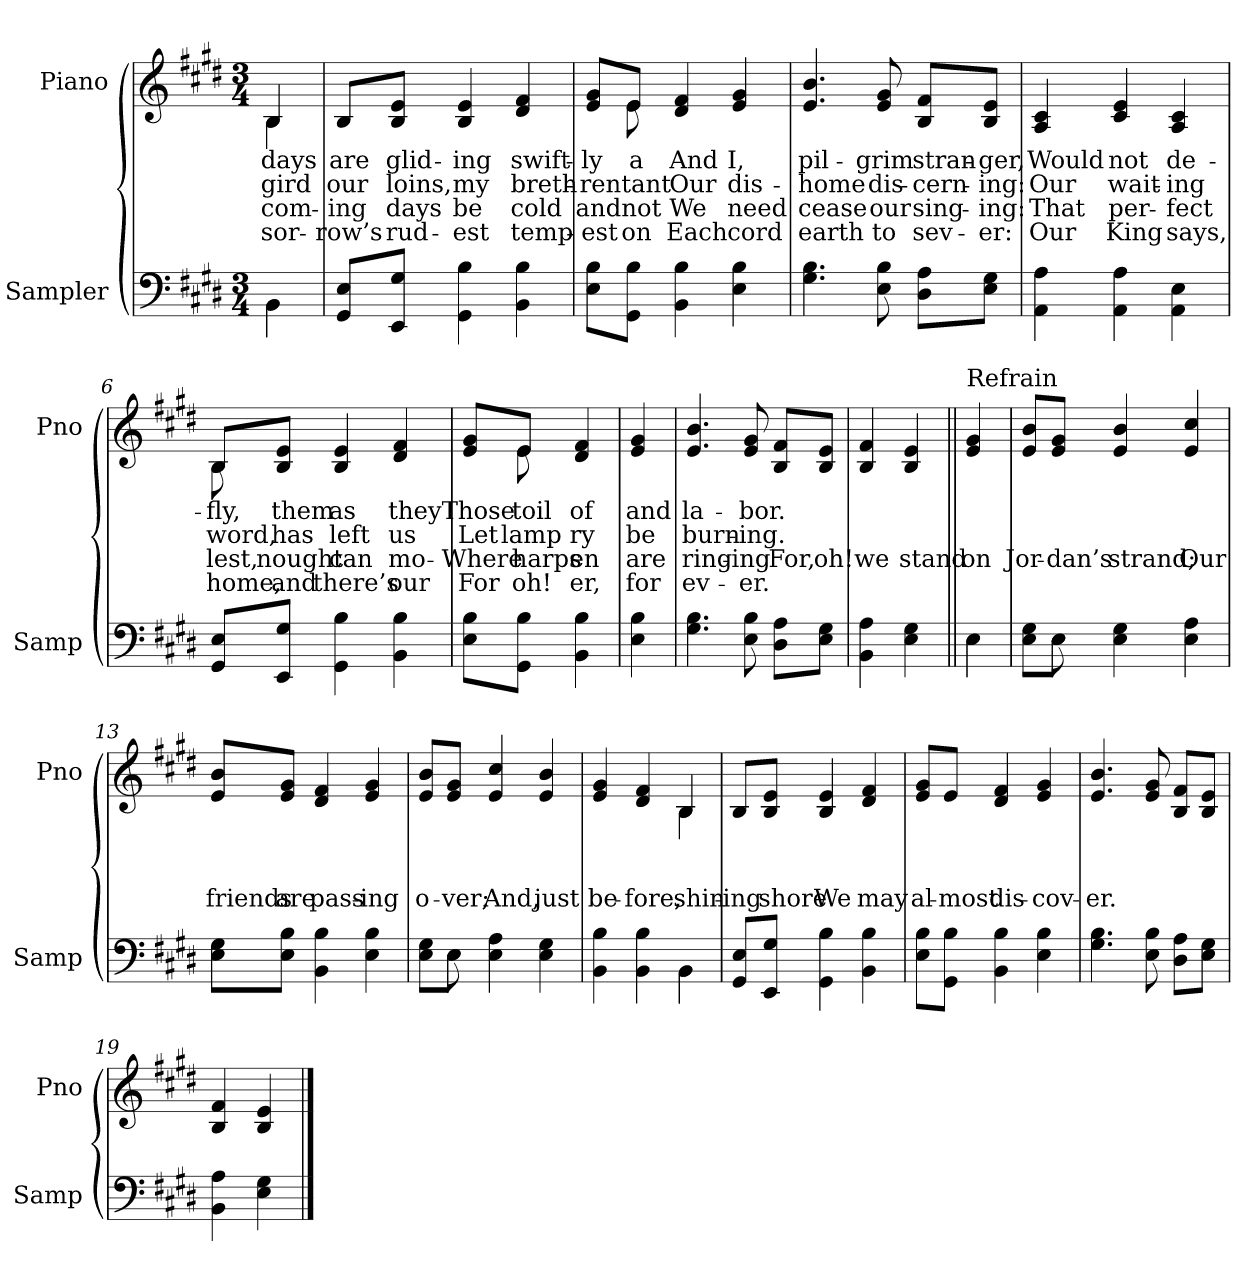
**kern	**kern	**text	**text	**text	**text
*part2	*part1	*part1	*part1	*part1	*part1
*staff2	*staff1	*staff1	*staff1	*staff1	*staff1
*I"Sampler	*I"Piano	*	*	*	*
*I'Samp	*I'Pno	*	*	*	*
*clefF4	*clefG2	*	*	*	*
*ITrd-2c-3	*ITrd-2c-3	*	*	*	*
*k[f#]	*k[f#]	*	*	*	*
*G:	*G:	*	*	*	*
*M3/4	*M3/4	*	*	*	*
=1	=1	=1	=1	=1	=1
*^	*^	*	*	*	*
4D\	4D	4d/	4d	days	gird	com-	sor-
*v	*v	*	*	*	*	*	*
*	*v	*v	*	*	*	*
=2	=2	=2	=2	=2	=2
8BB/ 8G/L	8d/L	are	our	-ing	-row’s
8GG/ 8B/J	8d/ 8g/J	glid-	loins,	days	rud-
4BB\ 4d\	4d 4g	-ing	my	be	-est
4D\ 4d\	4f# 4a	swift-	breth-	cold	temp-
=3	=3	=3	=3	=3	=3
*	*^	*	*	*	*
8G\ 8d\L	8g/ 8b/L	8ryy	-ly	-ren	and	-est
8BB\ 8d\J	8g/J	8g	a	-tant	not	on
4D\ 4d\	4f# 4a	2ryy	And	Our	We	Each
4G\ 4d\	4g 4b	.	I,	dis-	need	cord
*	*v	*v	*	*	*	*
=4	=4	=4	=4	=4	=4
4.B\ 4.d\	4.g 4.dd	pil-	home	cease	earth
8G\ 8d\	8g 8b	-grim	dis-	our	to
8F#\ 8c\L	8d/ 8a/L	stran-	-cern-	sing-	sev-
8G\ 8B\J	8d/ 8g/J	-ger,	-ing:	-ing:	-er:
=5	=5	=5	=5	=5	=5
4C\ 4c\	4c 4e	Would	Our	That	Our
4C\ 4c\	4e 4g	not	wait-	per-	King
4C\ 4G\	4c 4e	de-	-ing	-fect	says,
=6	=6	=6	=6	=6	=6
*	*^	*	*	*	*
8BB/ 8G/L	8d/L	8d	fly,	word,	-lest,	home,
8GG/ 8B/J	8d/ 8g/J	2ryy	them	has	nought	and
4BB\ 4d\	4d 4g	.	as	left	can	there’s
4D\ 4d\	4f# 4a	.	they	us	mo-	our
.	.	8ryy	.	.	.	.
=7	=7	=7	=7	=7	=7	=7
8G\ 8d\L	8g/ 8b/L	8ryy	Those	Let	Where	For
8BB\ 8d\J	8g/J	8g	toil	lamp	harps	oh!
4D\ 4d\	4f# 4a	4ryy	of	-ry	-en	-er,
*	*v	*v	*	*	*	*
=8	=8	=8	=8	=8	=8
4G\ 4d\	4g 4b	and	be	are	for
=9	=9	=9	=9	=9	=9
4.B\ 4.d\	4.g 4.dd	la-	burn-	ring-	ev-
8G\ 8d\	8g 8b	-bor.	-ing.	-ing	-er.
8F#\ 8c\L	8d/ 8a/L	.	.	For,	.
8G\ 8B\J	8d/ 8g/J	.	.	oh!	.
=10	=10	=10	=10	=10	=10
4D\ 4c\	4d 4a	.	.	we	.
4G\ 4B\	4d 4g	.	.	stand	.
=11||	=11||	=11||	=11||	=11||	=11||
*^	*	*	*	*	*
!	!	!LO:TX:t=Refrain	!	!	!	!
4G\	4G	4g 4b	.	.	on	.
=12	=12	=12	=12	=12	=12	=12
8G\ 8B\L	8ryy	8g/ 8dd/L	.	.	Jor-	.
8G\J	8G	8g/ 8b/J	.	.	-dan’s	.
4G\ 4B\	2ryy	4g 4dd	.	.	strand;	.
4G\ 4c\	.	4g 4ee	.	.	Our	.
*v	*v	*	*	*	*	*
=13	=13	=13	=13	=13	=13
8G\ 8B\L	8g/ 8dd/L	.	.	friends	.
8G\ 8d\J	8g/ 8b/J	.	.	are	.
4D\ 4d\	4f# 4a	.	.	pass-	.
4G\ 4d\	4g 4b	.	.	-ing	.
=14	=14	=14	=14	=14	=14
*^	*	*	*	*	*
8G\ 8B\L	8ryy	8g/ 8dd/L	.	.	o-	.
8G\J	8G	8g/ 8b/J	.	.	-ver;	.
4G\ 4c\	2ryy	4g 4ee	.	.	And,	.
4G\ 4B\	.	4g 4dd	.	.	just	.
=15	=15	=15	=15	=15	=15	=15
*	*	*^	*	*	*	*
4D\ 4d\	2ryy	4g 4b	2ryy	.	.	be-	.
4D\ 4d\	.	4f# 4a	.	.	.	-fore,	.
4D\	4D	4d/	4d	.	.	shin-	.
*v	*v	*	*	*	*	*	*
*	*v	*v	*	*	*	*
=16	=16	=16	=16	=16	=16
8BB/ 8G/L	8d/L	.	.	-ing	.
8GG/ 8B/J	8d/ 8g/J	.	.	shore	.
4BB\ 4d\	4d 4g	.	.	We	.
4D\ 4d\	4f# 4a	.	.	may	.
=17	=17	=17	=17	=17	=17
8G\ 8d\L	8g/ 8b/L	.	.	al-	.
8BB\ 8d\J	8g/J	.	.	-most	.
4D\ 4d\	4f# 4a	.	.	dis-	.
4G\ 4d\	4g 4b	.	.	-cov-	.
=18	=18	=18	=18	=18	=18
4.B\ 4.d\	4.g 4.dd	.	.	-er.	.
8G\ 8d\	8g 8b	.	.	.	.
8F#\ 8c\L	8d/ 8a/L	.	.	.	.
8G\ 8B\J	8d/ 8g/J	.	.	.	.
=19	=19	=19	=19	=19	=19
4D\ 4c\	4d 4a	.	.	.	.
4G\ 4B\	4d 4g	.	.	.	.
==	==	==	==	==	==
*-	*-	*-	*-	*-	*-
